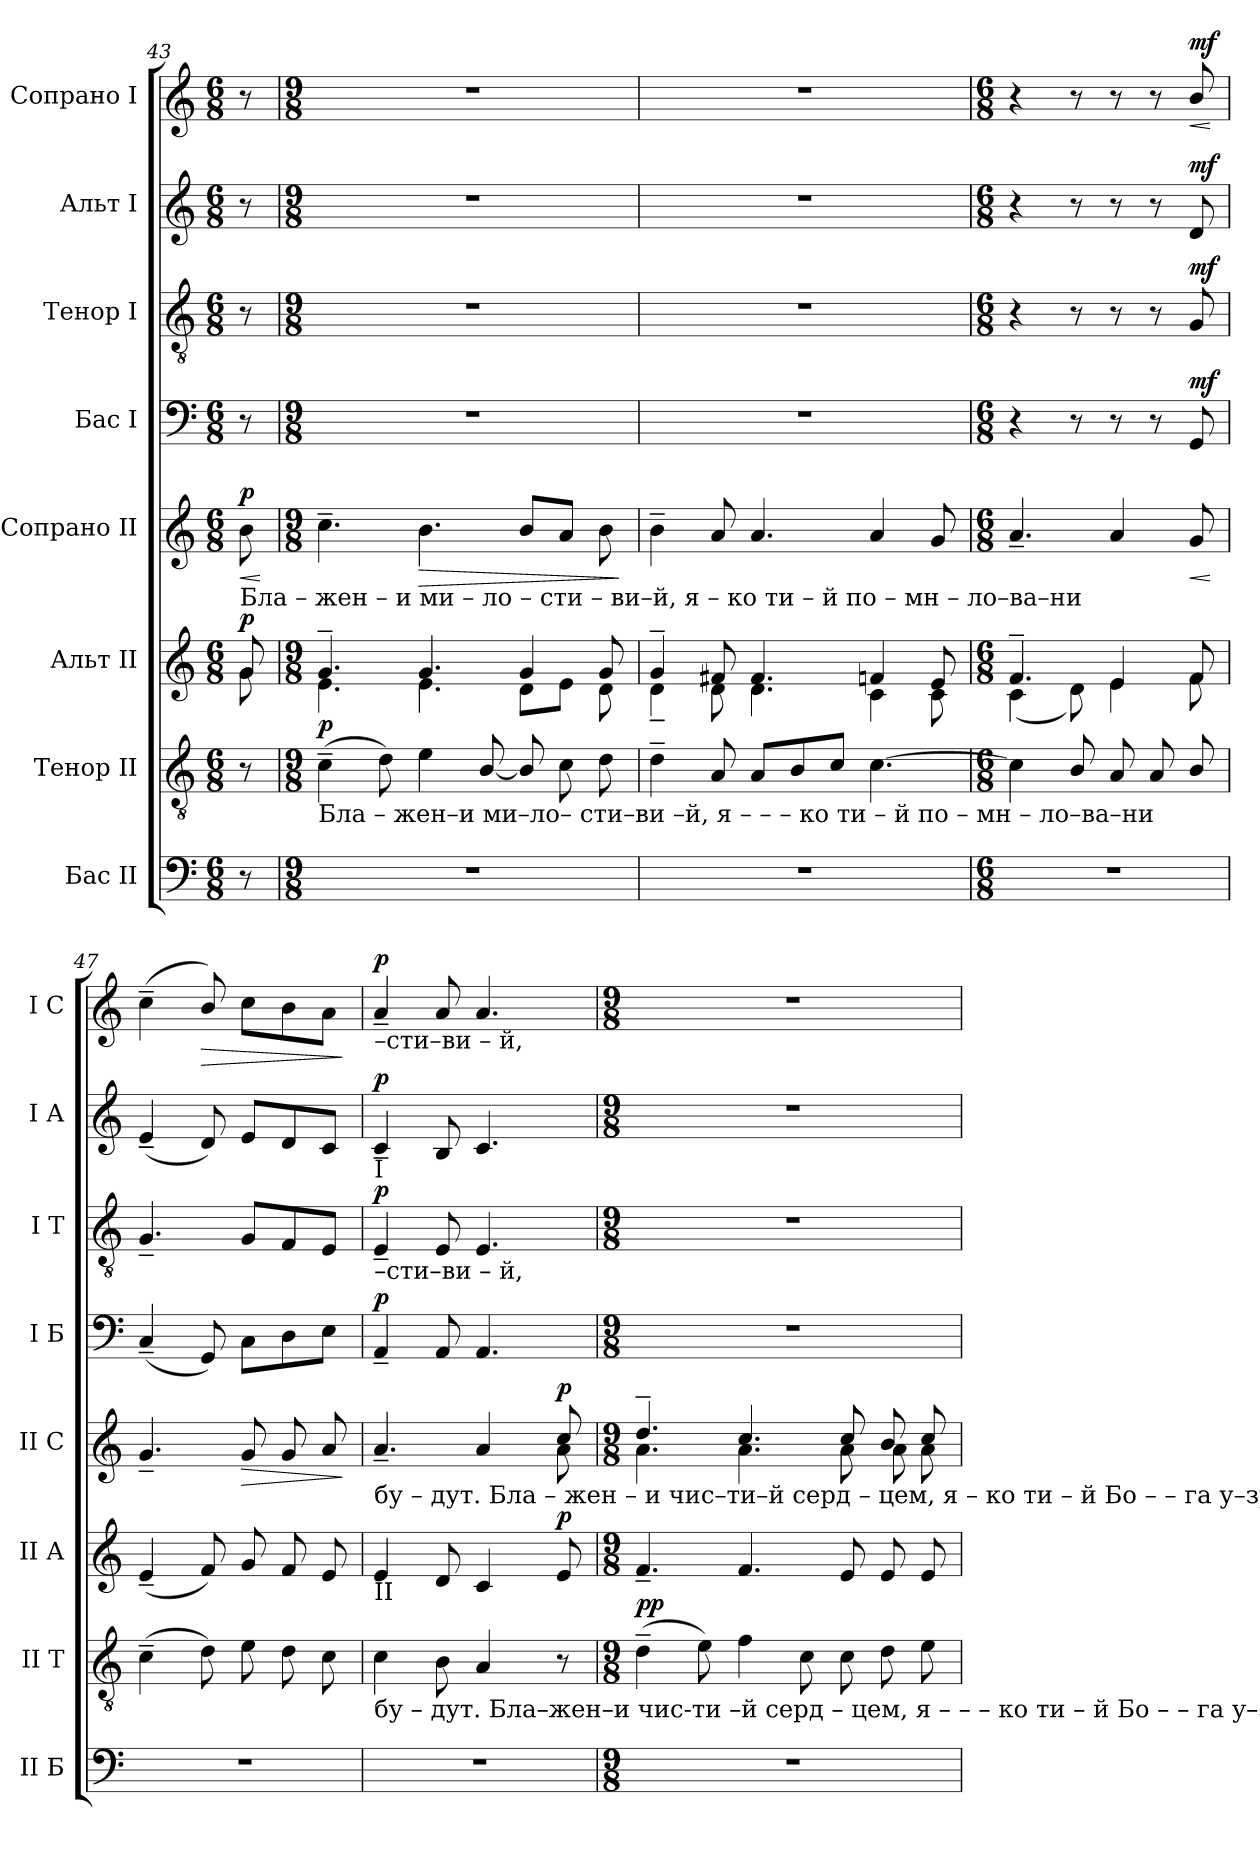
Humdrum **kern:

**kern	**kern	**dynam	**kern	**dynam	**kern	**dynam	**kern	**dynam	**kern	**dynam	**kern	**dynam	**kern	**dynam
*part8	*part7	*part7	*part6	*part6	*part5	*part5	*part4	*part4	*part3	*part3	*part2	*part2	*part1	*part1
*staff8	*staff7	*staff7	*staff6	*staff6	*staff5	*staff5	*staff4	*staff4	*staff3	*staff3	*staff2	*staff2	*staff1	*staff1
*I"Бас II	*I"Тенор II	*	*I"Альт II	*	*I"Сопрано II	*	*I"Бас I	*	*I"Тенор I	*	*I"Альт I	*	*I"Сопрано I	*
*I'II Б	*I'II Т	*	*I'II А	*	*I'II С	*	*I'I Б	*	*I'I Т	*	*I'I А	*	*I'I С	*
*clefF4	*clefGv2	*	*clefG2	*	*clefG2	*	*clefF4	*	*clefGv2	*	*clefG2	*	*clefG2	*
*k[]	*k[]	*	*k[]	*	*k[]	*	*k[]	*	*k[]	*	*k[]	*	*k[]	*
*M6/8	*M6/8	*	*M6/8	*	*M6/8	*	*M6/8	*	*M6/8	*	*M6/8	*	*M6/8	*
=43	=43	=43	=43	=43	=43	=43	=43	=43	=43	=43	=43	=43	=43	=43
*	*	*	*^	*	*	*	*	*	*	*	*	*	*	*
!	!	!	!	!	!	!LO:TX:b:t=Бла    –    жен   –   и               ми  –  ло  –  сти – ви–й,                  я   –   ко               ти     –     й               по   –   мн       –      ло–ва–ни	!	!	!	!	!	!	!	!	!
!	!	!	!	!	!LO:DY:a	!	!LO:HP:b	!	!	!	!	!	!	!	!
!	!	!	!	!	!	!	!LO:DY:n=1:a	!	!	!	!	!	!	!	!
8r	8r	.	8g/	8g\	p	8b\	< p	8r	.	8r	.	8r	.	8r	.
*	*	*	*v	*v	*	*	*	*	*	*	*	*	*	*	*
.	.	.	.	.	.	[	.	.	.	.	.	.	.	.
=44	=44	=44	=44	=44	=44	=44	=44	=44	=44	=44	=44	=44	=44	=44
*M9/8	*M9/8	*	*M9/8	*	*M9/8	*	*M9/8	*	*M9/8	*	*M9/8	*	*M9/8	*
*	*	*	*^	*	*	*	*	*	*	*	*	*	*	*
!	!LO:TX:b:t=Бла  – жен–и           ми–ло– сти–ви –й,                  я       –       –        –         ко    ти – й     по  –  мн     –      ло–ва–ни	!	!	!	!	!	!	!	!	!	!	!	!	!	!
!	!	!LO:DY:a	!	!	!	!	!	!	!	!	!	!	!	!	!
8%9r	(4c~\	p	4.g~/	4.e\	.	4.cc~\	.	8%9r	.	8%9r	.	8%9r	.	8%9r	.
.	8d\)	.	.	.	.	.	.	.	.	.	.	.	.	.	.
!	!	!	!	!	!	!	!LO:HP:b	!	!	!	!	!	!	!	!
.	4e\	.	4.g/	4.e\	.	4.b\	>	.	.	.	.	.	.	.	.
.	[8B/	.	.	.	.	.	.	.	.	.	.	.	.	.	.
.	8B/]	.	4g/	8d\L	.	8b/L	.	.	.	.	.	.	.	.	.
.	8c\	.	.	8e\J	.	8a/J	.	.	.	.	.	.	.	.	.
.	8d\	.	8g/	8d\	.	8b\	.	.	.	.	.	.	.	.	.
*	*	*	*v	*v	*	*	*	*	*	*	*	*	*	*	*
.	.	.	.	.	.	]	.	.	.	.	.	.	.	.
=45	=45	=45	=45	=45	=45	=45	=45	=45	=45	=45	=45	=45	=45	=45
*	*	*	*^	*	*	*	*	*	*	*	*	*	*	*
8%9r	4d~\	.	4g~/	4d~\	.	4b~\	.	8%9r	.	8%9r	.	8%9r	.	8%9r	.
.	8A/	.	8f#X/	8d\	.	8a/	.	.	.	.	.	.	.	.	.
.	8A/L	.	4.f#/	4.d\	.	4.a/	.	.	.	.	.	.	.	.	.
.	8B/	.	.	.	.	.	.	.	.	.	.	.	.	.	.
.	8c/J	.	.	.	.	.	.	.	.	.	.	.	.	.	.
.	[4.c\	.	4fn/	4c\	.	4a/	.	.	.	.	.	.	.	.	.
.	.	.	8e/	8c\	.	8g/	.	.	.	.	.	.	.	.	.
=46	=46	=46	=46	=46	=46	=46	=46	=46	=46	=46	=46	=46	=46	=46	=46
*M6/8	*M6/8	*	*M6/8	*	*	*M6/8	*	*M6/8	*	*M6/8	*	*M6/8	*	*M6/8	*
2.r	4c\]	.	4.f~/	(4c\	.	4.a~/	.	4r	.	4r	.	4r	.	4r	.
.	8B/	.	.	8d\)	.	.	.	8r	.	8r	.	8r	.	8r	.
.	8A/	.	4e/	4e\	.	4a/	.	8r	.	8r	.	8r	.	8r	.
.	8A/	.	.	.	.	.	.	8r	.	8r	.	8r	.	8r	.
!	!	!	!	!	!	!	!LO:HP:b	!	!LO:DY:a	!	!LO:DY:a	!	!LO:DY:a	!	!LO:HP:b
!	!	!	!	!	!	!	!	!	!	!	!	!	!	!	!LO:DY:n=1:a
.	8B/	.	8f/	8f\	.	8g/	<	8GG/	mf	8G/	mf	8d/	mf	8b/	< mf
*	*	*	*v	*v	*	*	*	*	*	*	*	*	*	*	*
.	.	.	.	.	.	[	.	.	.	.	.	.	.	[
=47	=47	=47	=47	=47	=47	=47	=47	=47	=47	=47	=47	=47	=47	=47
2.r	(4c~\	.	(4e~/	.	4.g~/	.	(4C~/	.	4.G~/	.	(4e~/	.	(4cc~\	.
!	!	!	!	!	!	!	!	!	!	!	!	!	!	!LO:HP:b
.	8d\)	.	8f/)	.	.	.	8GG/)	.	.	.	8d/)	.	8b/)	>
!	!	!	!	!	!	!LO:HP:b	!	!	!	!	!	!	!	!
.	8e\	.	8g/	.	8g/	>	8C\L	.	8G/L	.	8e/L	.	8cc\L	.
.	8d\	.	8f/	.	8g/	.	8D\	.	8F/	.	8d/	.	8b\	.
.	8c\	.	8e/	.	8a/	.	8E\J	.	8E/J	.	8c/J	.	8a\J	.
.	.	.	.	.	.	]	.	.	.	.	.	.	.	]
!!LO:LB:g=z
=48	=48	=48	=48	=48	=48	=48	=48	=48	=48	=48	=48	=48	=48	=48
*	*	*	*	*	*^	*	*	*	*	*	*	*	*	*
!	!	!	!	!	!	!	!	!	!	!	!	!	!	!LO:TX:b:t=–сти–ви – й,	!
!	!	!	!	!	!	!	!	!	!	!	!	!LO:TX:b:t=I	!	!	!
!	!	!	!	!	!	!	!	!	!	!LO:TX:b:t=–сти–ви – й,	!	!	!	!	!
!	!	!	!	!	!LO:TX:b:t=бу     –     дут. Бла  –  жен  – и          чис–ти–й         серд – цем,     я  –  ко               ти    –    й                       Бо           –        –          га      у–зрять.  Бла   –	!	!	!	!	!	!	!	!	!	!
!	!	!	!LO:TX:b:t=II	!	!	!	!	!	!	!	!	!	!	!	!
!	!LO:TX:b:t=бу     –     дут.                   Бла–жен–и чис-ти –й        серд  –  цем,     я       –        –        –    ко  ти  – й          Бо           –        –          га      у–зрять.  Бла   –	!	!	!	!	!	!	!	!	!	!	!	!	!	!
!	!	!	!	!	!	!	!	!	!LO:DY:a	!	!LO:DY:a	!	!LO:DY:a	!	!LO:DY:a
2.r	4c\	.	4e/	.	4.a~/	2ryy	.	4AA~/	p	4E~/	p	4c~/	p	4a~/	p
.	8B\	.	8d/	.	.	.	.	8AA/	.	8E/	.	8B/	.	8a/	.
.	4A/	.	4c/	.	4a/	.	.	4.AA/	.	4.E/	.	4.c/	.	4.a/	.
.	.	.	.	.	.	8ryy	.	.	.	.	.	.	.	.	.
!	!	!	!	!LO:DY:a	!	!	!LO:DY:a	!	!	!	!	!	!	!	!
.	8r	.	8e/	p	8cc/	8a\	p	.	.	.	.	.	.	.	.
=49	=49	=49	=49	=49	=49	=49	=49	=49	=49	=49	=49	=49	=49	=49	=49
*M9/8	*M9/8	*	*M9/8	*	*M9/8	*	*	*M9/8	*	*M9/8	*	*M9/8	*	*M9/8	*
!	!	!LO:DY:a	!	!	!	!	!	!	!	!	!	!	!	!	!
8%9r	(4d~\	pp	4.f~/	.	4.dd~/	4.a\	.	8%9r	.	8%9r	.	8%9r	.	8%9r	.
.	8e\)	.	.	.	.	.	.	.	.	.	.	.	.	.	.
.	4f\	.	4.f/	.	4.cc/	4.a\	.	.	.	.	.	.	.	.	.
.	8c\	.	.	.	.	.	.	.	.	.	.	.	.	.	.
.	8c\	.	8e/	.	8cc/	8a\	.	.	.	.	.	.	.	.	.
.	8d\	.	8e/	.	8b/	8a\	.	.	.	.	.	.	.	.	.
.	8e\	.	8e/	.	8cc/	8a\	.	.	.	.	.	.	.	.	.
*	*	*	*	*	*v	*v	*	*	*	*	*	*	*	*	*
=	=	=	=	=	=	=	=	=	=	=	=	=	=	=
*-	*-	*-	*-	*-	*-	*-	*-	*-	*-	*-	*-	*-	*-	*-
